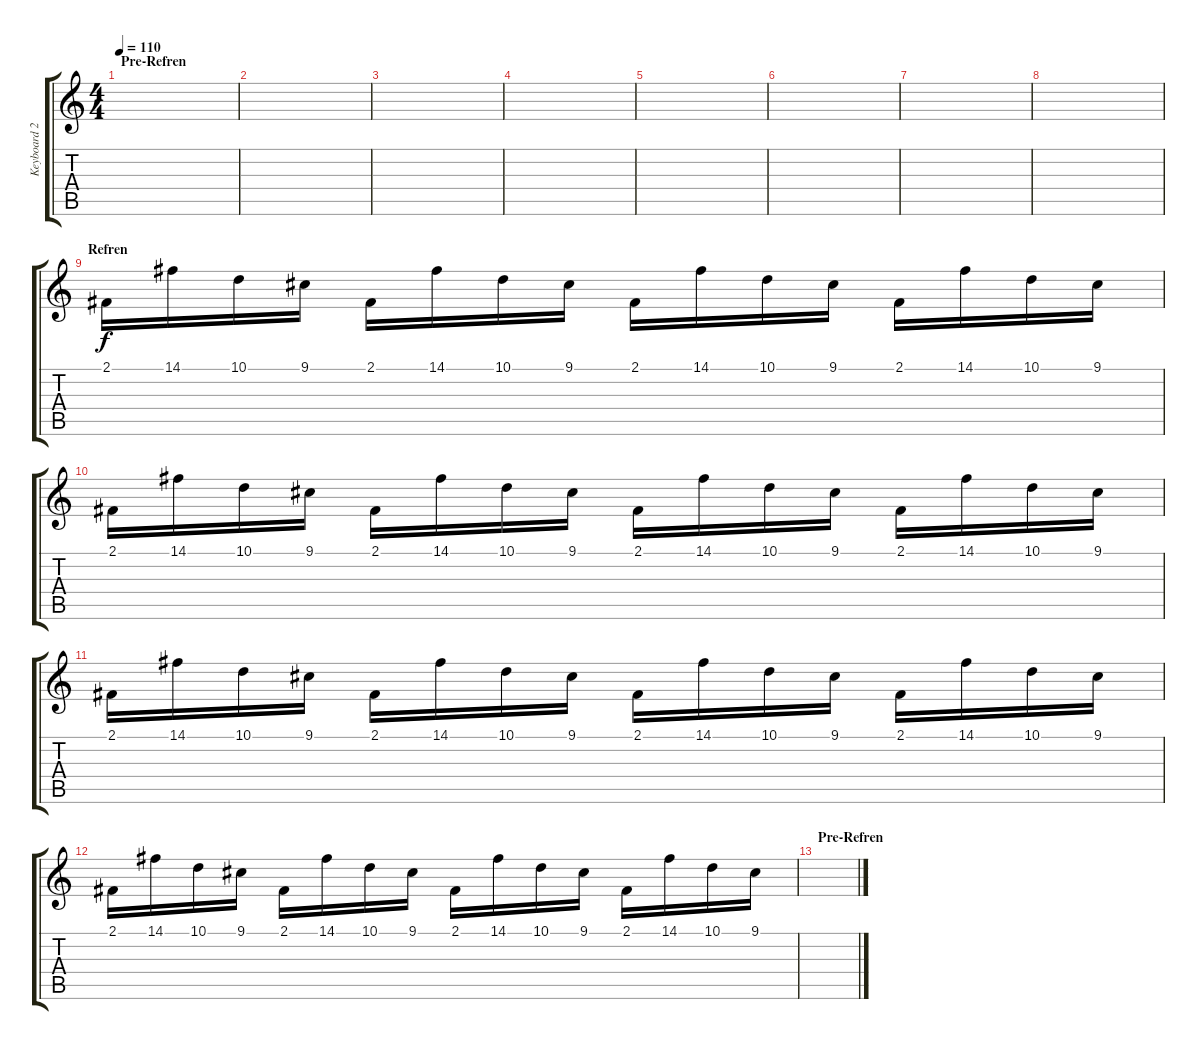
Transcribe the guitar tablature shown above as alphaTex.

\track ("Keyboard 2" "Keyboard 2") {instrument pad4choir}
\staff {score tabs}
\tuning (E4 B3 G3 D3 A2 E2) {hide}
\ts (4 4)
\section ("" "Pre-Refren")
\tempo 110
\clef g2
\ks c
|
|
|
|
|
|
|
|
\section ("" "Refren")
2.1.16 14.1.16 10.1.16 9.1.16 2.1.16 14.1.16 10.1.16 9.1.16 2.1.16 14.1.16 10.1.16 9.1.16 2.1.16 14.1.16 10.1.16 9.1.16 |
2.1.16 14.1.16 10.1.16 9.1.16 2.1.16 14.1.16 10.1.16 9.1.16 2.1.16 14.1.16 10.1.16 9.1.16 2.1.16 14.1.16 10.1.16 9.1.16 |
2.1.16 14.1.16 10.1.16 9.1.16 2.1.16 14.1.16 10.1.16 9.1.16 2.1.16 14.1.16 10.1.16 9.1.16 2.1.16 14.1.16 10.1.16 9.1.16 |
2.1.16 14.1.16 10.1.16 9.1.16 2.1.16 14.1.16 10.1.16 9.1.16 2.1.16 14.1.16 10.1.16 9.1.16 2.1.16 14.1.16 10.1.16 9.1.16 |
\section ("" "Pre-Refren")
